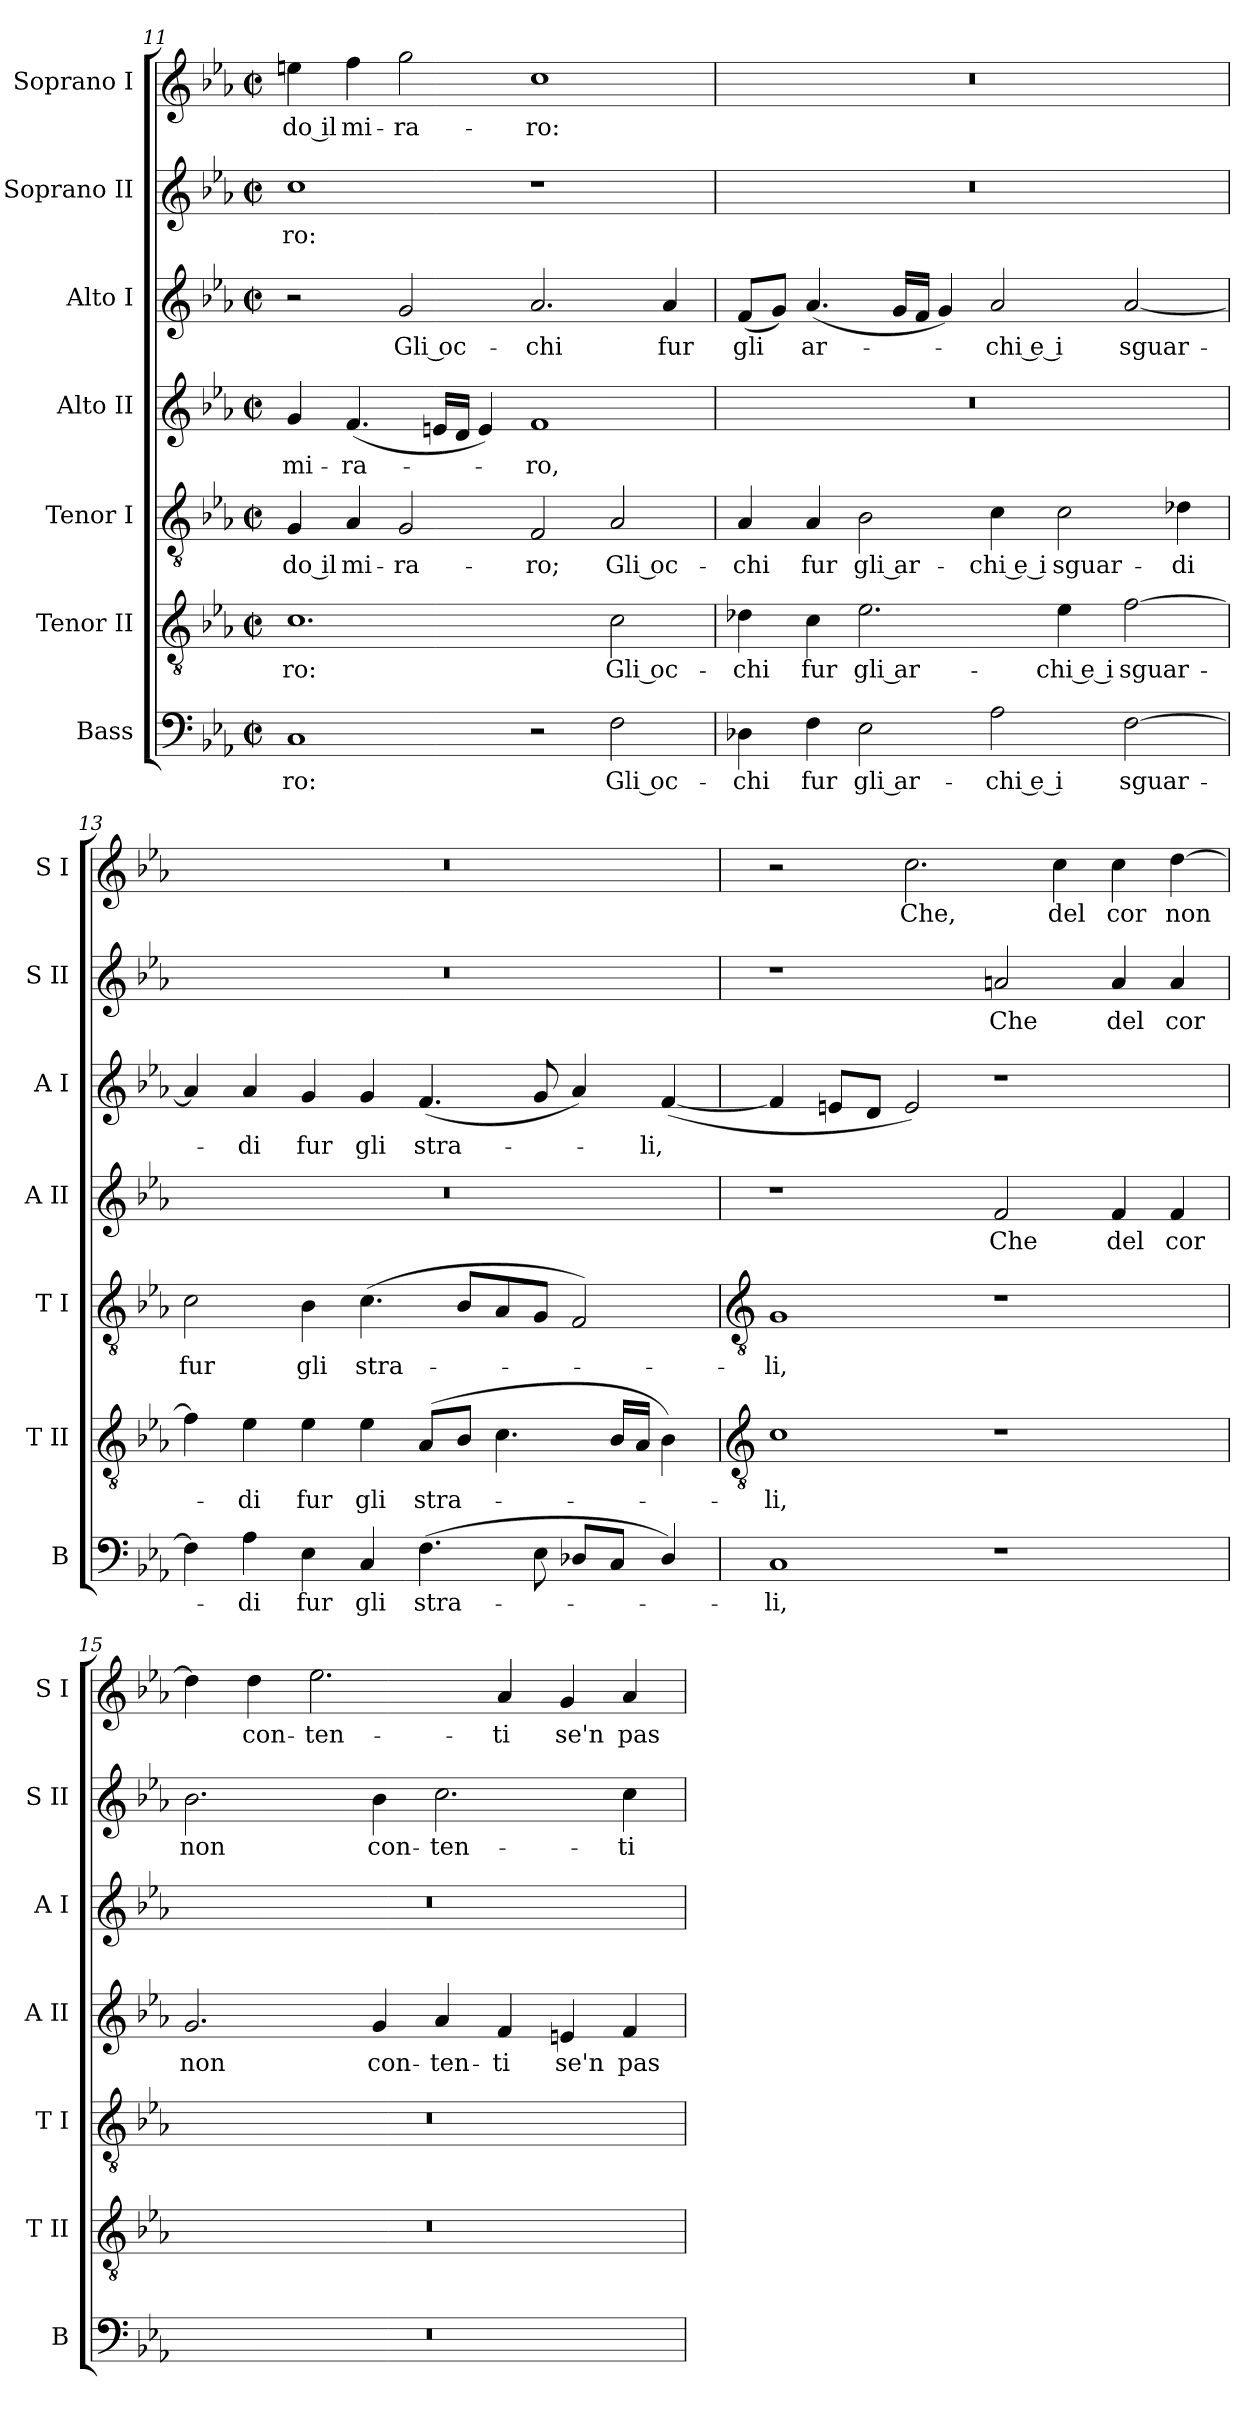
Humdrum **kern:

**kern	**text	**kern	**text	**kern	**text	**kern	**text	**kern	**text	**kern	**text	**kern	**text
*part7	*part7	*part6	*part6	*part5	*part5	*part4	*part4	*part3	*part3	*part2	*part2	*part1	*part1
*staff7	*staff7	*staff6	*staff6	*staff5	*staff5	*staff4	*staff4	*staff3	*staff3	*staff2	*staff2	*staff1	*staff1
*I"Bass	*	*I"Tenor II	*	*I"Tenor I	*	*I"Alto II	*	*I"Alto I	*	*I"Soprano II	*	*I"Soprano I	*
*I'B	*	*I'T II	*	*I'T I	*	*I'A II	*	*I'A I	*	*I'S II	*	*I'S I	*
!!LO:LB:g=z
*clefF4	*	*clefGv2	*	*clefGv2	*	*clefG2	*	*clefG2	*	*clefG2	*	*clefG2	*
*k[b-e-a-]	*	*k[b-e-a-]	*	*k[b-e-a-]	*	*k[b-e-a-]	*	*k[b-e-a-]	*	*k[b-e-a-]	*	*k[b-e-a-]	*
*E-:	*	*E-:	*	*E-:	*	*E-:	*	*E-:	*	*E-:	*	*E-:	*
*M4/2	*	*M4/2	*	*M4/2	*	*M4/2	*	*M4/2	*	*M4/2	*	*M4/2	*
*met(c|)	*	*met(c|)	*	*met(c|)	*	*met(c|)	*	*met(c|)	*	*met(c|)	*	*met(c|)	*
=11	=11	=11	=11	=11	=11	=11	=11	=11	=11	=11	=11	=11	=11
!	!LO:LY:b	!	!LO:LY:b	!	!LO:LY:b	!	!LO:LY:b	!	!	!	!LO:LY:b	!	!LO:LY:b
1C	-ro:	1.c	-ro:	4G	-do il	4g	mi-	2r	.	1cc	ro:	4een	-do il
!	!	!	!	!	!LO:LY:b	!	!LO:LY:b	!	!	!	!	!	!LO:LY:b
.	.	.	.	4A-	mi-	(<4.f	-ra-	.	.	.	.	4ff	mi-
!	!	!	!	!	!LO:LY:b	!	!	!	!LO:LY:b	!	!	!	!LO:LY:b
.	.	.	.	2G	-ra-	.	.	2g	Gli oc-	.	.	2gg	-ra-
.	.	.	.	.	.	16enLL	.	.	.	.	.	.	.
.	.	.	.	.	.	16dJJ	.	.	.	.	.	.	.
.	.	.	.	.	.	4e)	.	.	.	.	.	.	.
!	!	!	!	!	!LO:LY:b	!	!LO:LY:b	!	!LO:LY:b	!	!	!	!LO:LY:b
2r	.	.	.	2F	-ro;	1f	ro,	2.a-	-chi	1r	.	1cc	-ro:
!	!LO:LY:b	!	!LO:LY:b	!	!LO:LY:b	!	!	!	!	!	!	!	!
2F	Gli oc-	2c	Gli oc-	2A-	Gli oc-	.	.	.	.	.	.	.	.
!	!	!	!	!	!	!	!	!	!LO:LY:b	!	!	!	!
.	.	.	.	.	.	.	.	4a-	fur	.	.	.	.
=12	=12	=12	=12	=12	=12	=12	=12	=12	=12	=12	=12	=12	=12
!	!LO:LY:b	!	!LO:LY:b	!	!LO:LY:b	!	!	!	!LO:LY:b	!	!	!	!
4D-X	-chi	4d-X	-chi	4A-	-chi	0r	.	(<8fL	gli	0r	.	0r	.
.	.	.	.	.	.	.	.	8gJ)	.	.	.	.	.
!	!LO:LY:b	!	!LO:LY:b	!	!LO:LY:b	!	!	!	!LO:LY:b	!	!	!	!
4F	fur	4c	fur	4A-	fur	.	.	(<4.a-	ar-	.	.	.	.
!	!LO:LY:b	!	!LO:LY:b	!	!LO:LY:b	!	!	!	!	!	!	!	!
2E-	gli ar-	2.e-	gli ar-	2B-	gli ar-	.	.	.	.	.	.	.	.
.	.	.	.	.	.	.	.	16gLL	.	.	.	.	.
.	.	.	.	.	.	.	.	16fJJ	.	.	.	.	.
.	.	.	.	.	.	.	.	4g)	.	.	.	.	.
!	!LO:LY:b	!	!	!	!LO:LY:b	!	!	!	!LO:LY:b	!	!	!	!
2A-	-chi e i	.	.	4c	-chi e i	.	.	2a-	chi e i	.	.	.	.
!	!	!	!LO:LY:b	!	!LO:LY:b	!	!	!	!	!	!	!	!
.	.	4e-	-chi e i	2c	sguar-	.	.	.	.	.	.	.	.
!	!LO:LY:b	!	!LO:LY:b	!	!	!	!	!	!LO:LY:b	!	!	!	!
[2F	sguar-	[2f	sguar-	.	.	.	.	[2a-	sguar-	.	.	.	.
!	!	!	!	!	!LO:LY:b	!	!	!	!	!	!	!	!
.	.	.	.	4d-X	-di	.	.	.	.	.	.	.	.
=13	=13	=13	=13	=13	=13	=13	=13	=13	=13	=13	=13	=13	=13
!	!	!	!	!	!LO:LY:b	!	!	!	!	!	!	!	!
4F]	.	4f]	.	2c	fur	0r	.	4a-]	.	0r	.	0r	.
!	!LO:LY:b	!	!LO:LY:b	!	!	!	!	!	!LO:LY:b	!	!	!	!
4A-	di	4e-	di	.	.	.	.	4a-	di	.	.	.	.
!	!LO:LY:b	!	!LO:LY:b	!	!LO:LY:b	!	!	!	!LO:LY:b	!	!	!	!
4E-	fur	4e-	fur	4B-	gli	.	.	4g	fur	.	.	.	.
!	!LO:LY:b	!	!LO:LY:b	!	!LO:LY:b	!	!	!	!LO:LY:b	!	!	!	!
4C	gli	4e-	gli	(<4.c	stra-	.	.	4g	gli	.	.	.	.
!	!LO:LY:b	!	!LO:LY:b	!	!	!	!	!	!LO:LY:b	!	!	!	!
(>4.F	stra-	(<8A-L	stra-	.	.	.	.	(<4.f	stra-	.	.	.	.
.	.	8B-J	.	8B-L	.	.	.	.	.	.	.	.	.
.	.	4.c	.	8A-	.	.	.	.	.	.	.	.	.
8E-	.	.	.	8GJ	.	.	.	8g	.	.	.	.	.
8D-XL	.	.	.	2F)	.	.	.	4a-)	.	.	.	.	.
8CJ	.	16B-LL	.	.	.	.	.	.	.	.	.	.	.
.	.	16A-JJ	.	.	.	.	.	.	.	.	.	.	.
!	!	!	!	!	!	!	!	!	!LO:LY:b	!	!	!	!
4D-/)	.	4B-)	.	.	.	.	.	(<[4f	li,	.	.	.	.
!!LO:LB:g=z
=14	=14	=14	=14	=14	=14	=14	=14	=14	=14	=14	=14	=14	=14
*	*	*clefGv2	*	*clefGv2	*	*	*	*	*	*	*	*	*
!	!LO:LY:b	!	!LO:LY:b	!	!LO:LY:b	!	!	!	!	!	!	!	!
1C	li,	1c	li,	1G	li,	1r	.	4f]	.	1r	.	2r	.
.	.	.	.	.	.	.	.	8enL	.	.	.	.	.
.	.	.	.	.	.	.	.	8dJ	.	.	.	.	.
!	!	!	!	!	!	!	!	!	!	!	!	!	!LO:LY:b
.	.	.	.	.	.	.	.	2e)	.	.	.	2.cc	Che,
!	!	!	!	!	!	!	!LO:LY:b	!	!	!	!LO:LY:b	!	!
1r	.	1r	.	1r	.	2f	Che	1r	.	2an	Che	.	.
!	!	!	!	!	!	!	!	!	!	!	!	!	!LO:LY:b
.	.	.	.	.	.	.	.	.	.	.	.	4cc	del
!	!	!	!	!	!	!	!LO:LY:b	!	!	!	!LO:LY:b	!	!LO:LY:b
.	.	.	.	.	.	4f	del	.	.	4a	del	4cc	cor
!	!	!	!	!	!	!	!LO:LY:b	!	!	!	!LO:LY:b	!	!LO:LY:b
.	.	.	.	.	.	4f	cor	.	.	4a	cor	[4dd	non
=15	=15	=15	=15	=15	=15	=15	=15	=15	=15	=15	=15	=15	=15
!	!	!	!	!	!	!	!LO:LY:b	!	!	!	!LO:LY:b	!	!
0r	.	0r	.	0r	.	2.g	non	0r	.	2.b-	non	4dd]	.
!	!	!	!	!	!	!	!	!	!	!	!	!	!LO:LY:b
.	.	.	.	.	.	.	.	.	.	.	.	4dd	con-
!	!	!	!	!	!	!	!	!	!	!	!	!	!LO:LY:b
.	.	.	.	.	.	.	.	.	.	.	.	2.ee-	-ten-
!	!	!	!	!	!	!	!LO:LY:b	!	!	!	!LO:LY:b	!	!
.	.	.	.	.	.	4g	con-	.	.	4b-	con-	.	.
!	!	!	!	!	!	!	!LO:LY:b	!	!	!	!LO:LY:b	!	!
.	.	.	.	.	.	4a-	-ten-	.	.	2.cc	-ten-	.	.
!	!	!	!	!	!	!	!LO:LY:b	!	!	!	!	!	!LO:LY:b
.	.	.	.	.	.	4f	-ti	.	.	.	.	4a-	-ti
!	!	!	!	!	!	!	!LO:LY:b	!	!	!	!	!	!LO:LY:b
.	.	.	.	.	.	4en	se'n	.	.	.	.	4g	se'n
!	!	!	!	!	!	!	!LO:LY:b	!	!	!	!LO:LY:b	!	!LO:LY:b
.	.	.	.	.	.	4f	pas-	.	.	4cc	-ti	4a-	pas-
=	=	=	=	=	=	=	=	=	=	=	=	=	=
*-	*-	*-	*-	*-	*-	*-	*-	*-	*-	*-	*-	*-	*-
